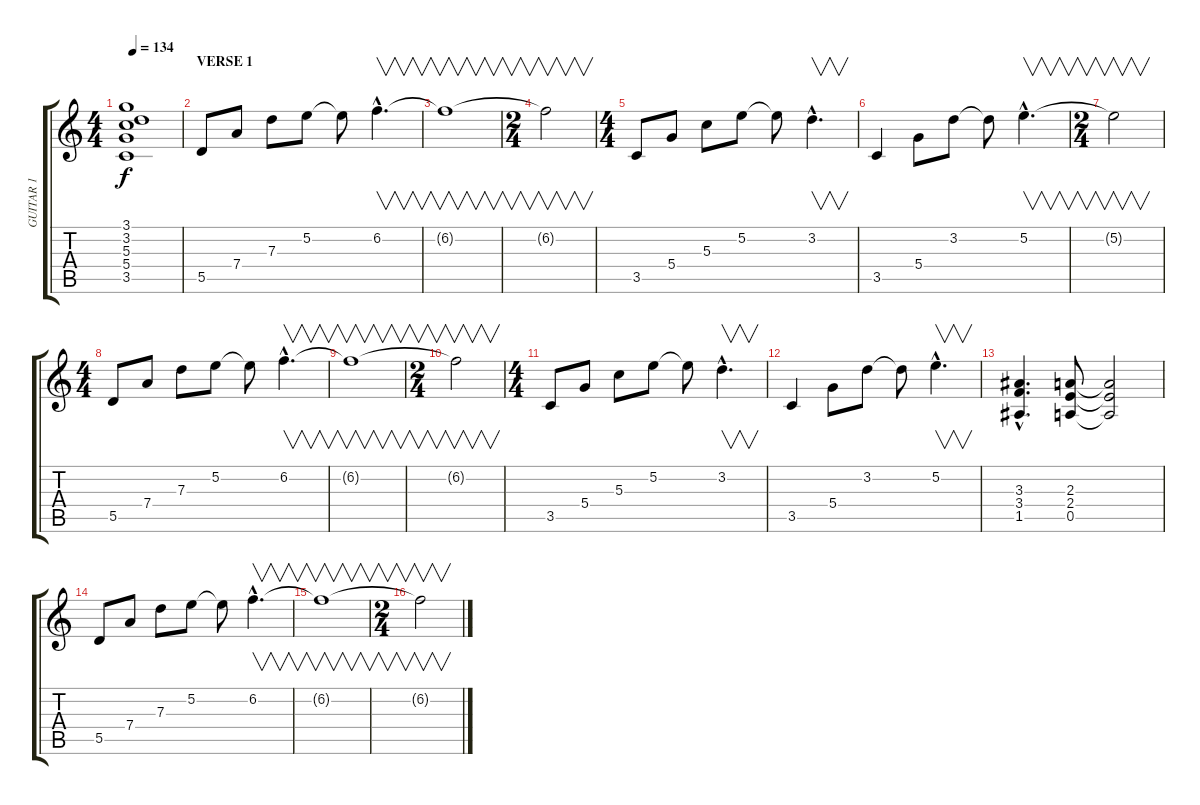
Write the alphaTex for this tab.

\track ("GUITAR 1" "GUITAR 1") {instrument distortionguitar}
\staff {score tabs}
\tuning (E4 B3 G3 D3 A2 E2) {hide}
\ts (4 4)
\tempo 134
\clef g2
\ks c
(3.1{t} 3.2{t} 5.3{t} 5.4{t} 3.5{t}).1{dy f} |
\section ("" "VERSE 1")
5.5.8 7.4.8 7.3.8 5.2.8 5.2{t}.8 6.2{hac}.4{v d} |
6.2{t}.1{v} |
\ts (2 4)
6.2{t}.2{v} |
\ts (4 4)
3.5.8 5.4.8 5.3.8 5.2.8 5.2{t}.8 3.2{hac}.4{v d} |
3.5.4 5.4.8 3.2.8 3.2{t}.8 5.2{hac}.4{v d} |
\ts (2 4)
5.2{t}.2{v} |
\ts (4 4)
5.5.8 7.4.8 7.3.8 5.2.8 5.2{t}.8 6.2{hac}.4{v d} |
6.2{t}.1{v} |
\ts (2 4)
6.2{t}.2{v} |
\ts (4 4)
3.5.8 5.4.8 5.3.8 5.2.8 5.2{t}.8 3.2{hac}.4{v d} |
3.5.4 5.4.8 3.2.8 3.2{t}.8 5.2{hac}.4{v d} |
(3.3{hac} 3.4{hac} 1.5{hac}).4{d} (2.3 2.4 0.5).8 (2.3{t} 2.4{t} 0.5{t}).2 |
5.5.8 7.4.8 7.3.8 5.2.8 5.2{t}.8 6.2{hac}.4{v d} |
6.2{t}.1{v} |
\ts (2 4)
6.2{t}.2{v}
